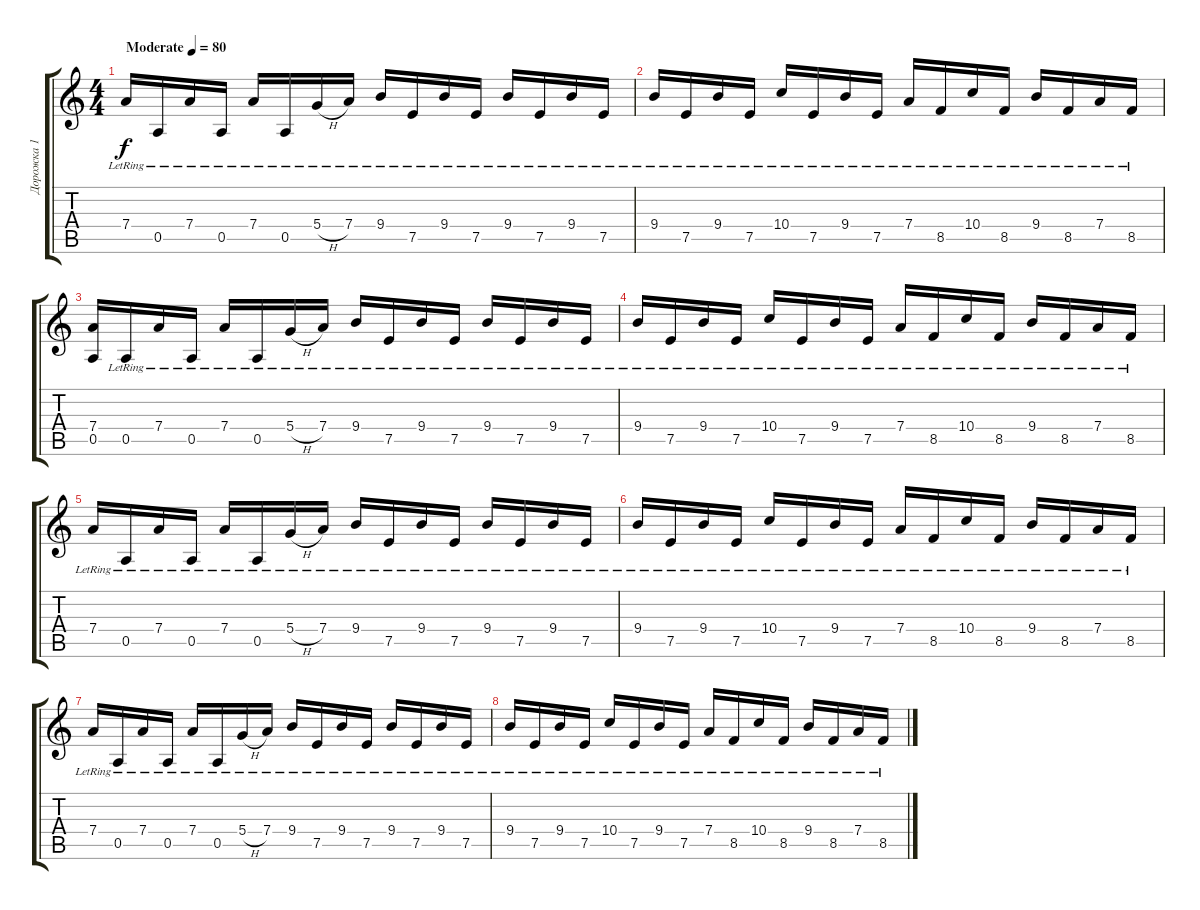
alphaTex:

\track ("Дорожка 1" "Дорожка 1") {instrument acousticguitarnylon}
\staff {score tabs}
\tuning (E4 B3 G3 D3 A2 E2) {hide}
\ts (4 4)
\tempo (80 "Moderate")
\clef g2
\ks c
7.4{lr}.16{dy f instrument acousticguitarnylon} 0.5{lr}.16 7.4{lr}.16 0.5{lr}.16 7.4{lr}.16 0.5{lr}.16 5.4{h lr}.16 7.4{lr}.16 9.4{lr}.16 7.5{lr}.16 9.4{lr}.16 7.5{lr}.16 9.4{lr}.16 7.5{lr}.16 9.4{lr}.16 7.5{lr}.16 |
9.4{lr}.16 7.5{lr}.16 9.4{lr}.16 7.5{lr}.16 10.4{lr}.16 7.5{lr}.16 9.4{lr}.16 7.5{lr}.16 7.4{lr}.16 8.5{lr}.16 10.4{lr}.16 8.5{lr}.16 9.4{lr}.16 8.5{lr}.16 7.4{lr}.16 8.5{lr}.16 |
(7.4 0.5).16 0.5{lr}.16 7.4{lr}.16 0.5{lr}.16 7.4{lr}.16 0.5{lr}.16 5.4{h lr}.16 7.4{lr}.16 9.4{lr}.16 7.5{lr}.16 9.4{lr}.16 7.5{lr}.16 9.4{lr}.16 7.5{lr}.16 9.4{lr}.16 7.5{lr}.16 |
9.4{lr}.16 7.5{lr}.16 9.4{lr}.16 7.5{lr}.16 10.4{lr}.16 7.5{lr}.16 9.4{lr}.16 7.5{lr}.16 7.4{lr}.16 8.5{lr}.16 10.4{lr}.16 8.5{lr}.16 9.4{lr}.16 8.5{lr}.16 7.4{lr}.16 8.5{lr}.16 |
7.4{lr}.16 0.5{lr}.16 7.4{lr}.16 0.5{lr}.16 7.4{lr}.16 0.5{lr}.16 5.4{h lr}.16 7.4{lr}.16 9.4{lr}.16 7.5{lr}.16 9.4{lr}.16 7.5{lr}.16 9.4{lr}.16 7.5{lr}.16 9.4{lr}.16 7.5{lr}.16 |
9.4{lr}.16 7.5{lr}.16 9.4{lr}.16 7.5{lr}.16 10.4{lr}.16 7.5{lr}.16 9.4{lr}.16 7.5{lr}.16 7.4{lr}.16 8.5{lr}.16 10.4{lr}.16 8.5{lr}.16 9.4{lr}.16 8.5{lr}.16 7.4{lr}.16 8.5{lr}.16 |
7.4{lr}.16 0.5{lr}.16 7.4{lr}.16 0.5{lr}.16 7.4{lr}.16 0.5{lr}.16 5.4{h lr}.16 7.4{lr}.16 9.4{lr}.16 7.5{lr}.16 9.4{lr}.16 7.5{lr}.16 9.4{lr}.16 7.5{lr}.16 9.4{lr}.16 7.5{lr}.16 |
9.4{lr}.16 7.5{lr}.16 9.4{lr}.16 7.5{lr}.16 10.4{lr}.16 7.5{lr}.16 9.4{lr}.16 7.5{lr}.16 7.4{lr}.16 8.5{lr}.16 10.4{lr}.16 8.5{lr}.16 9.4{lr}.16 8.5{lr}.16 7.4{lr}.16 8.5{lr}.16
